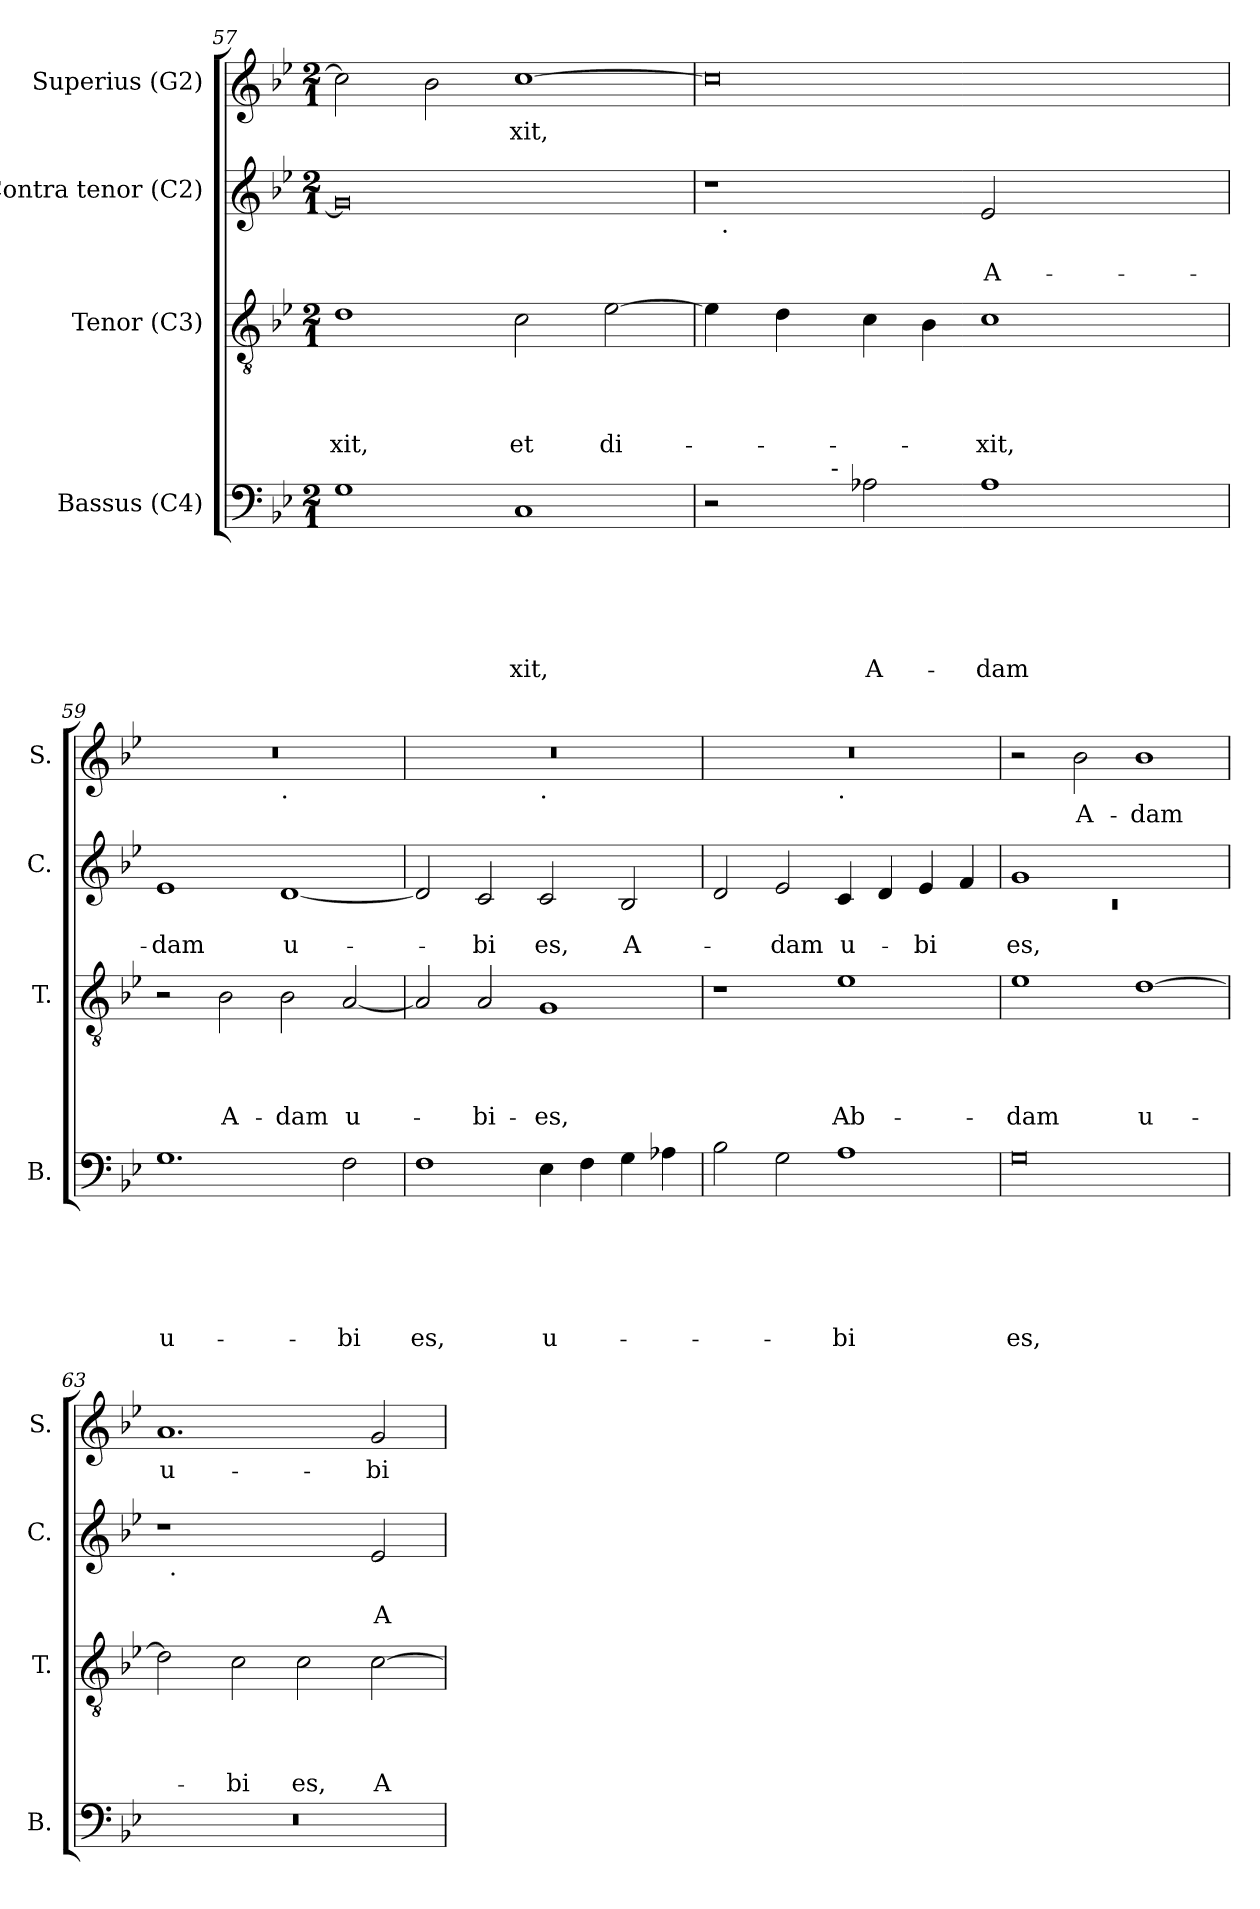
**kern	**text	**text	**text	**text	**text	**text	**kern	**text	**text	**text	**text	**kern	**text	**text	**kern	**text
*part4	*part4	*part4	*part4	*part4	*part4	*part4	*part3	*part3	*part3	*part3	*part3	*part2	*part2	*part2	*part1	*part1
*staff4	*staff4	*staff4	*staff4	*staff4	*staff4	*staff4	*staff3	*staff3	*staff3	*staff3	*staff3	*staff2	*staff2	*staff2	*staff1	*staff1
*I"Bassus (C4)	*	*	*	*	*	*	*I"Tenor (C3)	*	*	*	*	*I"Contra tenor (C2)	*	*	*I"Superius (G2)	*
*I'B.	*	*	*	*	*	*	*I'T.	*	*	*	*	*I'C.	*	*	*I'S.	*
*clefF4	*	*	*	*	*	*	*clefGv2	*	*	*	*	*clefG2	*	*	*clefG2	*
*k[b-e-]	*	*	*	*	*	*	*k[b-e-]	*	*	*	*	*k[b-e-]	*	*	*k[b-e-]	*
*B-:	*	*	*	*	*	*	*B-:	*	*	*	*	*B-:	*	*	*B-:	*
*M2/1	*	*	*	*	*	*	*M2/1	*	*	*	*	*M2/1	*	*	*M2/1	*
=57	=57	=57	=57	=57	=57	=57	=57	=57	=57	=57	=57	=57	=57	=57	=57	=57
!	!	!	!	!	!	!	!	!	!	!	!LO:LY:b	!	!	!	!	!
1G	.	.	.	.	.	.	1d	.	.	.	-xit,	0g]	.	.	2cc\]	.
.	.	.	.	.	.	.	.	.	.	.	.	.	.	.	2b-\	.
!	!	!	!	!	!	!LO:LY:b	!	!	!	!	!LO:LY:b	!	!	!	!	!LO:LY:b
1C	.	.	.	.	.	-xit,	2c\	.	.	.	et	.	.	.	[<1cc	-xit,
!	!	!	!	!	!	!	!	!	!	!	!LO:LY:b	!	!	!	!	!
.	.	.	.	.	.	.	[<2e-\	.	.	.	di-	.	.	.	.	.
!!LO:LB:g=z
=58	=58	=58	=58	=58	=58	=58	=58	=58	=58	=58	=58	=58	=58	=58	=58	=58
*^	*	*	*	*	*	*	*	*	*	*	*	*^	*	*	*	*
2r	4ryy	.	.	.	.	.	.	4e-\]	.	.	.	.	1r	32ryy	.	.	0cc]	.
!	!	!	!	!	!	!	!	!	!	!	!	!	!	!LO:TX:b:t=.	!	!	!	!
.	.	.	.	.	.	.	.	.	.	.	.	.	.	1ryy	.	.	.	.
.	8ryy	.	.	.	.	.	.	4d\	.	.	.	.	.	.	.	.	.	.
.	32ryy	.	.	.	.	.	.	.	.	.	.	.	.	.	.	.	.	.
!	!LO:TX:a:t=-	!	!	!	!	!	!	!	!	!	!	!	!	!	!	!	!	!
.	1ryy	.	.	.	.	.	.	.	.	.	.	.	.	.	.	.	.	.
!	!	!	!	!	!	!	!LO:LY:b	!	!	!	!	!	!	!	!	!	!	!
2A-X\	.	.	.	.	.	.	A-	4c\	.	.	.	.	.	.	.	.	.	.
.	.	.	.	.	.	.	.	4B-\	.	.	.	.	.	.	.	.	.	.
!	!	!	!	!	!	!	!LO:LY:b	!	!	!	!	!LO:LY:b	!	!	!	!LO:LY:b	!	!
1A-	.	.	.	.	.	.	-dam	1c	.	.	.	-xit,	2e-/	.	.	A-	.	.
.	.	.	.	.	.	.	.	.	.	.	.	.	.	2ryy	.	.	.	.
.	2ryy	.	.	.	.	.	.	.	.	.	.	.	.	.	.	.	.	.
.	.	.	.	.	.	.	.	.	.	.	.	.	2ryy	.	.	.	.	.
.	.	.	.	.	.	.	.	.	.	.	.	.	.	4...ryy	.	.	.	.
.	16.ryy	.	.	.	.	.	.	.	.	.	.	.	.	.	.	.	.	.
=59	=59	=59	=59	=59	=59	=59	=59	=59	=59	=59	=59	=59	=59	=59	=59	=59	=59	=59
!	!	!	!	!	!	!	!LO:LY:b	!	!	!	!	!	!	!	!	!LO:LY:b	!	!
*v	*v	*	*	*	*	*	*	*	*	*	*	*	*v	*v	*	*	*^	*
1.G	.	.	.	.	.	u-	2r	.	.	.	.	1e-	.	-dam	0r	1ryy	.
!	!	!	!	!	!	!	!	!	!	!	!LO:LY:b	!	!	!	!	!	!
.	.	.	.	.	.	.	2B-\	.	.	.	A-	.	.	.	.	.	.
!	!	!	!	!	!	!	!	!	!	!	!	!	!	!	!	!LO:TX:b:t=.	!
!	!	!	!	!	!	!	!	!	!	!	!LO:LY:b	!	!	!LO:LY:b:rj	!	!	!
.	.	.	.	.	.	.	2B-\	.	.	.	-dam	[<1d	.	u-	.	1ryy	.
!	!	!	!	!	!	!LO:LY:b	!	!	!	!	!LO:LY:b	!	!	!	!	!	!
2F\	.	.	.	.	.	-bi	[<2A/	.	.	.	u-	.	.	.	.	.	.
=60	=60	=60	=60	=60	=60	=60	=60	=60	=60	=60	=60	=60	=60	=60	=60	=60	=60
!	!	!	!	!	!	!LO:LY:b	!	!	!	!	!	!	!	!	!	!	!
1F	.	.	.	.	.	es,	2A/]	.	.	.	.	2d/]	.	.	0r	1ryy	.
!	!	!	!	!	!	!	!	!	!	!	!LO:LY:b	!	!	!LO:LY:b	!	!	!
.	.	.	.	.	.	.	2A/	.	.	.	-bi-	2c/	.	-bi	.	.	.
!	!	!	!	!	!	!	!	!	!	!	!	!	!	!	!	!LO:TX:b:t=.	!
!	!	!	!	!	!	!LO:LY:b	!	!	!	!	!LO:LY:b	!	!	!LO:LY:b	!	!	!
4E-\	.	.	.	.	.	u-	1G	.	.	.	-es,	2c/	.	es,	.	1ryy	.
4F\	.	.	.	.	.	.	.	.	.	.	.	.	.	.	.	.	.
!	!	!	!	!	!	!	!	!	!	!	!	!	!	!LO:LY:b	!	!	!
4G\	.	.	.	.	.	.	.	.	.	.	.	2B-/	.	A-	.	.	.
4A-\	.	.	.	.	.	.	.	.	.	.	.	.	.	.	.	.	.
=61	=61	=61	=61	=61	=61	=61	=61	=61	=61	=61	=61	=61	=61	=61	=61	=61	=61
2B-\	.	.	.	.	.	.	1r	.	.	.	.	2d/	.	.	0r	1ryy	.
!	!	!	!	!	!	!	!	!	!	!	!	!	!	!LO:LY:b	!	!	!
2G\	.	.	.	.	.	.	.	.	.	.	.	2e-/	.	-dam	.	.	.
!	!	!	!	!	!	!	!	!	!	!	!	!	!	!	!	!LO:TX:b:t=.	!
!	!	!	!	!	!	!LO:LY:b	!	!	!	!	!LO:LY:b	!	!	!LO:LY:b	!	!	!
1A	.	.	.	.	.	-bi	1e-	.	.	.	Ab-	4c/	.	u-	.	1ryy	.
.	.	.	.	.	.	.	.	.	.	.	.	4d/	.	.	.	.	.
!	!	!	!	!	!	!	!	!	!	!	!	!	!	!LO:LY:b	!	!	!
.	.	.	.	.	.	.	.	.	.	.	.	4e-/	.	-bi	.	.	.
.	.	.	.	.	.	.	.	.	.	.	.	4f/	.	.	.	.	.
!!LO:PB:g=z
=62	=62	=62	=62	=62	=62	=62	=62	=62	=62	=62	=62	=62	=62	=62	=62	=62	=62
*	*	*	*	*	*	*	*	*	*	*	*	*^	*	*	*	*	*
!	!	!	!	!	!	!LO:LY:b	!	!	!	!	!LO:LY:b	!	!LO:N:vis=1	!	!LO:LY:b	!	!	!
*	*	*	*	*	*	*	*	*	*	*	*	*	*	*	*	*v	*v	*
0G	.	.	.	.	.	es,	1e-	.	.	.	-dam	1g	0rc	.	es,	2r	.
!	!	!	!	!	!	!	!	!	!	!	!	!	!	!	!	!	!LO:LY:b
.	.	.	.	.	.	.	.	.	.	.	.	.	.	.	.	2b-\	A-
!	!	!	!	!	!	!	!	!	!	!	!LO:LY:b:rj	!	!	!	!	!	!LO:LY:b
.	.	.	.	.	.	.	[>1d	.	.	.	u-	1ryy	.	.	.	1b-	-dam
=63	=63	=63	=63	=63	=63	=63	=63	=63	=63	=63	=63	=63	=63	=63	=63	=63	=63
!	!	!	!	!	!	!	!	!	!	!	!	!	!	!	!	!	!LO:LY:b:rj
0r	.	.	.	.	.	.	2d\]	.	.	.	.	1r	32ryy	.	.	1.a	u-
!	!	!	!	!	!	!	!	!	!	!	!	!	!LO:TX:b:t=.	!	!	!	!
.	.	.	.	.	.	.	.	.	.	.	.	.	1ryy	.	.	.	.
!	!	!	!	!	!	!	!	!	!	!	!LO:LY:b	!	!	!	!	!	!
.	.	.	.	.	.	.	2c\	.	.	.	-bi	.	.	.	.	.	.
!	!	!	!	!	!	!	!	!	!	!	!LO:LY:b	!	!	!	!	!	!
.	.	.	.	.	.	.	2c\	.	.	.	es,	2ryy	.	.	.	.	.
.	.	.	.	.	.	.	.	.	.	.	.	.	2ryy	.	.	.	.
!	!	!	!	!	!	!	!	!	!	!	!LO:LY:b	!	!	!	!LO:LY:b	!	!LO:LY:b
.	.	.	.	.	.	.	[>2c\	.	.	.	A-	2e-/	.	.	A-	2g/	-bi
.	.	.	.	.	.	.	.	.	.	.	.	.	4...ryy	.	.	.	.
*	*	*	*	*	*	*	*	*	*	*	*	*v	*v	*	*	*	*
=	=	=	=	=	=	=	=	=	=	=	=	=	=	=	=	=
*-	*-	*-	*-	*-	*-	*-	*-	*-	*-	*-	*-	*-	*-	*-	*-	*-
